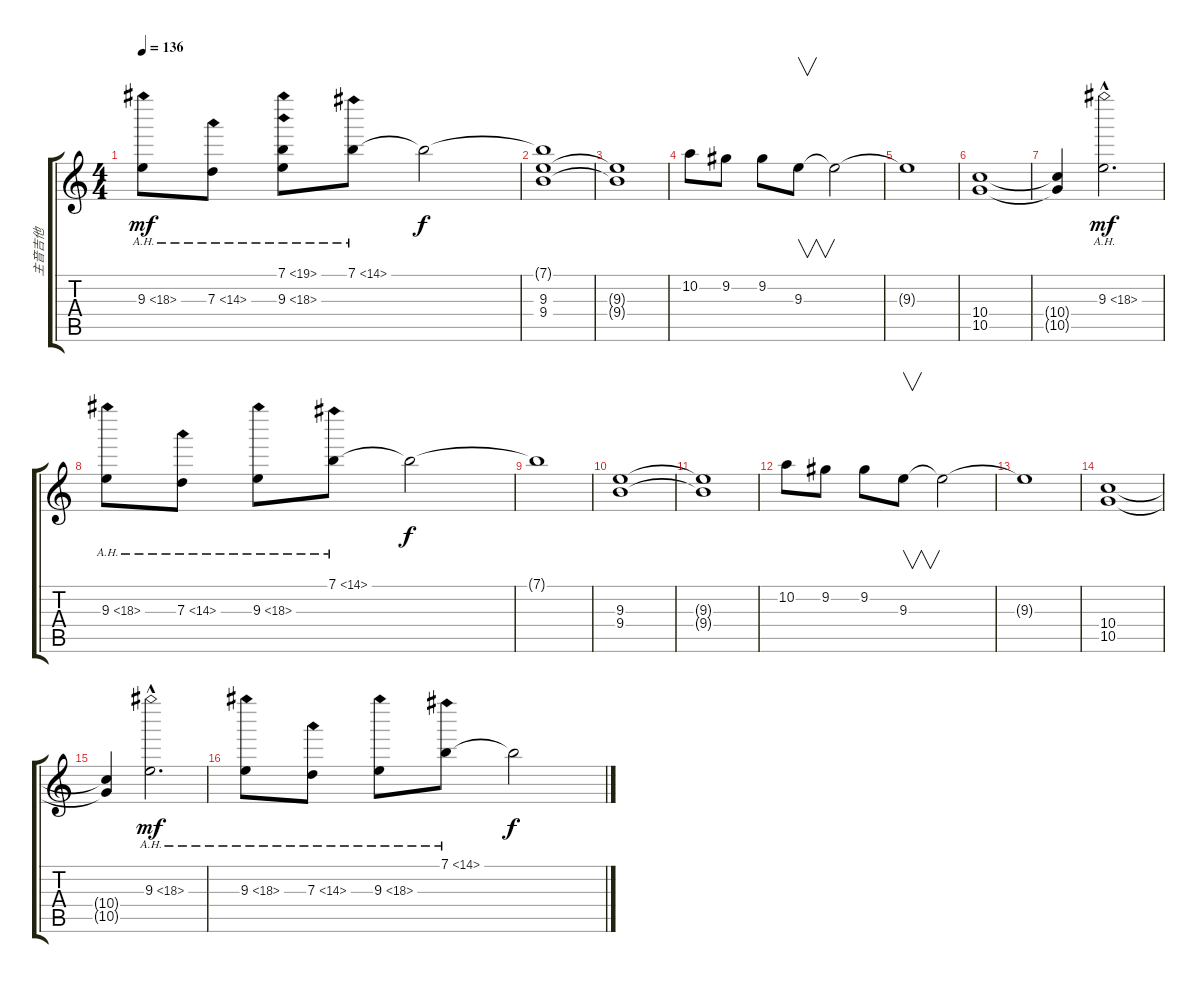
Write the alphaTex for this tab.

\track ("主音吉他" "主音吉他") {instrument overdrivenguitar}
\staff {score tabs}
\tuning (E4 B3 G3 D3 A2 E2) {hide}
\ts (4 4)
\tempo 136
\clef g2
\ks c
9.3{ah 9}.8{dy mf} 7.3{ah 7}.8 (7.1{ah 12 t} 9.3{ah 9}).8 7.1{ah 7}.8 7.1{t}.2{dy f} |
(7.1{t} 9.3 9.4).1 |
(9.3{t} 9.4{t}).1 |
10.2.8 9.2.8 9.2.8 9.3.8{v} 9.3{t}.2 |
9.3{t}.1 |
(10.4 10.5).1 |
(10.4{t} 10.5{t}).4 9.3{ah 9 hac}.2{d dy mf} |
9.3{ah 9}.8 7.3{ah 7}.8 9.3{ah 9}.8 7.1{ah 7}.8 7.1{t}.2{dy f} |
7.1{t}.1 |
(9.3 9.4).1 |
(9.3{t} 9.4{t}).1 |
10.2.8 9.2.8 9.2.8 9.3.8{v} 9.3{t}.2 |
9.3{t}.1 |
(10.4 10.5).1 |
(10.4{t} 10.5{t}).4 9.3{ah 9 hac}.2{d dy mf} |
9.3{ah 9}.8 7.3{ah 7}.8 9.3{ah 9}.8 7.1{ah 7}.8 7.1{t}.2{dy f}
